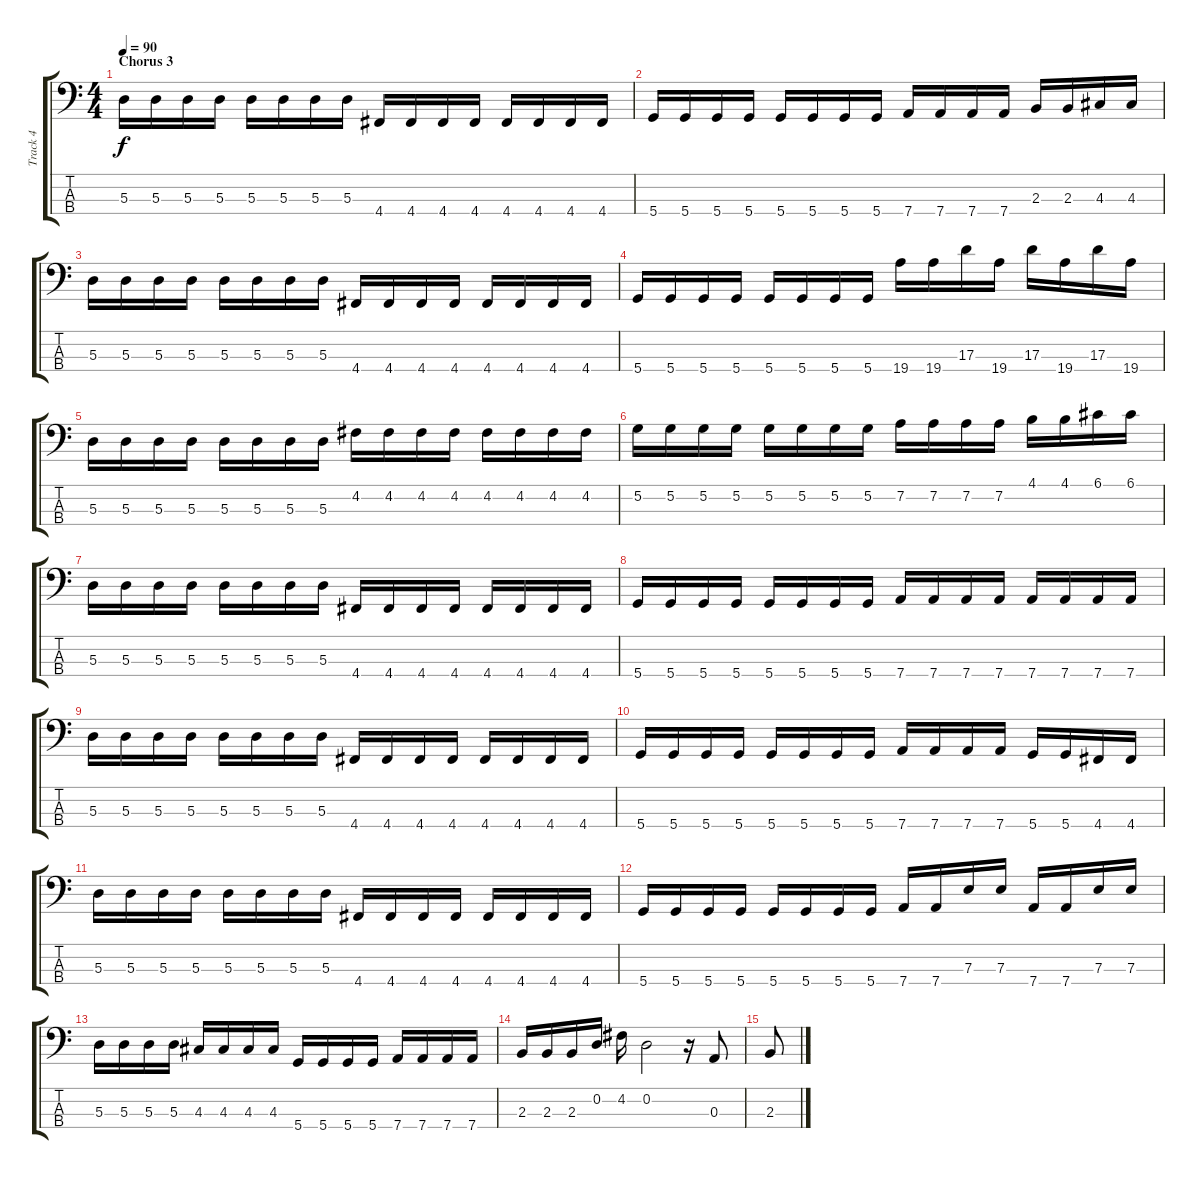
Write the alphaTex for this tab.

\track ("Track 4" "Track 4") {instrument electricbassfinger}
\staff {score tabs}
\tuning (G2 D2 A1 D1) {hide}
\ts (4 4)
\section ("" "Chorus 3")
\tempo 90
\clef f4
\ks c
5.3.16{dy f} 5.3.16 5.3.16 5.3.16 5.3.16 5.3.16 5.3.16 5.3.16 4.4.16 4.4.16 4.4.16 4.4.16 4.4.16 4.4.16 4.4.16 4.4.16 |
5.4.16 5.4.16 5.4.16 5.4.16 5.4.16 5.4.16 5.4.16 5.4.16 7.4.16 7.4.16 7.4.16 7.4.16 2.3.16 2.3.16 4.3.16 4.3.16 |
5.3.16 5.3.16 5.3.16 5.3.16 5.3.16 5.3.16 5.3.16 5.3.16 4.4.16 4.4.16 4.4.16 4.4.16 4.4.16 4.4.16 4.4.16 4.4.16 |
5.4.16 5.4.16 5.4.16 5.4.16 5.4.16 5.4.16 5.4.16 5.4.16 19.4.16 19.4.16 17.3.16 19.4.16 17.3.16 19.4.16 17.3.16 19.4.16 |
5.3.16 5.3.16 5.3.16 5.3.16 5.3.16 5.3.16 5.3.16 5.3.16 4.2.16 4.2.16 4.2.16 4.2.16 4.2.16 4.2.16 4.2.16 4.2.16 |
5.2.16 5.2.16 5.2.16 5.2.16 5.2.16 5.2.16 5.2.16 5.2.16 7.2.16 7.2.16 7.2.16 7.2.16 4.1.16 4.1.16 6.1.16 6.1.16 |
5.3.16 5.3.16 5.3.16 5.3.16 5.3.16 5.3.16 5.3.16 5.3.16 4.4.16 4.4.16 4.4.16 4.4.16 4.4.16 4.4.16 4.4.16 4.4.16 |
5.4.16 5.4.16 5.4.16 5.4.16 5.4.16 5.4.16 5.4.16 5.4.16 7.4.16 7.4.16 7.4.16 7.4.16 7.4.16 7.4.16 7.4.16 7.4.16 |
5.3.16 5.3.16 5.3.16 5.3.16 5.3.16 5.3.16 5.3.16 5.3.16 4.4.16 4.4.16 4.4.16 4.4.16 4.4.16 4.4.16 4.4.16 4.4.16 |
5.4.16 5.4.16 5.4.16 5.4.16 5.4.16 5.4.16 5.4.16 5.4.16 7.4.16 7.4.16 7.4.16 7.4.16 5.4.16 5.4.16 4.4.16 4.4.16 |
5.3.16 5.3.16 5.3.16 5.3.16 5.3.16 5.3.16 5.3.16 5.3.16 4.4.16 4.4.16 4.4.16 4.4.16 4.4.16 4.4.16 4.4.16 4.4.16 |
5.4.16 5.4.16 5.4.16 5.4.16 5.4.16 5.4.16 5.4.16 5.4.16 7.4.16 7.4.16 7.3.16 7.3.16 7.4.16 7.4.16 7.3.16 7.3.16 |
5.3.16 5.3.16 5.3.16 5.3.16 4.3.16 4.3.16 4.3.16 4.3.16 5.4.16 5.4.16 5.4.16 5.4.16 7.4.16 7.4.16 7.4.16 7.4.16 |
2.3.16 2.3.16 2.3.16 0.2.16 4.2.16 0.2.2 r.16 0.3.8 |
2.3.8
